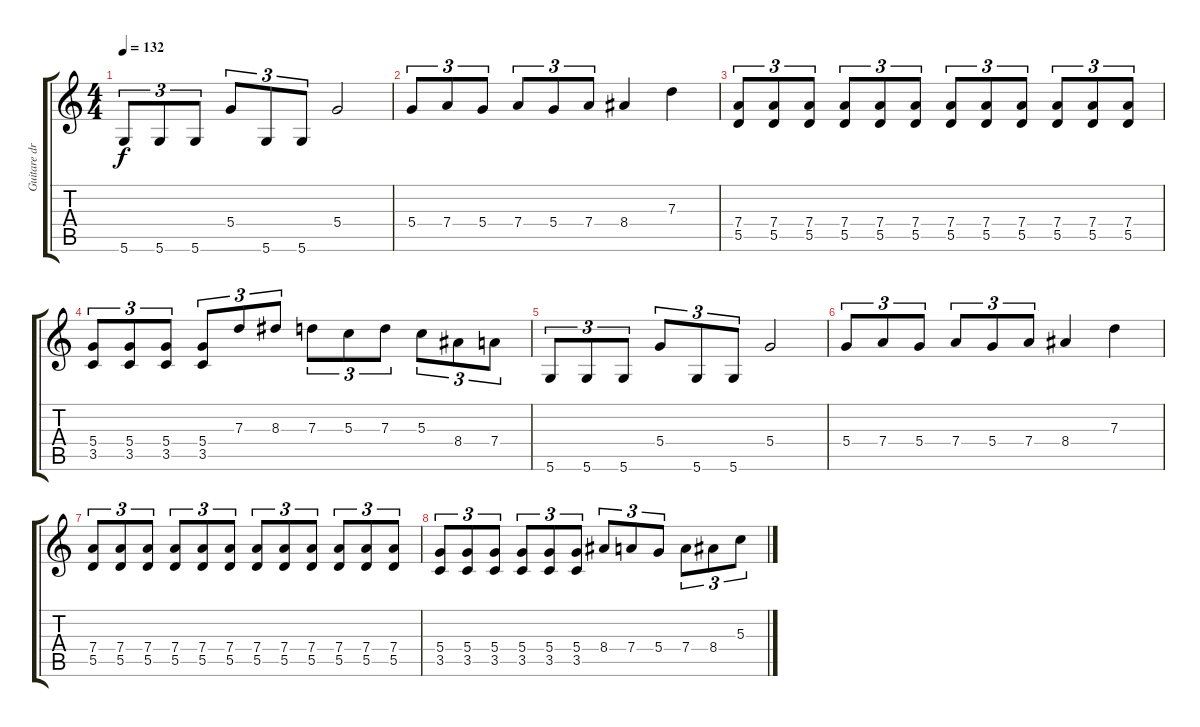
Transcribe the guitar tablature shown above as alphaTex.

\track ("Guitare droite" "Guitare dr") {instrument distortionguitar}
\staff {score tabs}
\tuning (E4 B3 G3 D3 A2 D2) {hide}
\ts (4 4)
\tempo 132
\clef g2
\ks c
5.6.8{tu (3 2) dy f} 5.6.8{tu (3 2)} 5.6.8{tu (3 2)} 5.4.8{tu (3 2)} 5.6.8{tu (3 2)} 5.6.8{tu (3 2)} 5.4.2 |
5.4.8{tu (3 2)} 7.4.8{tu (3 2)} 5.4.8{tu (3 2)} 7.4.8{tu (3 2)} 5.4.8{tu (3 2)} 7.4.8{tu (3 2)} 8.4.4 7.3.4 |
(7.4 5.5).8{tu (3 2)} (7.4 5.5).8{tu (3 2)} (7.4 5.5).8{tu (3 2)} (7.4 5.5).8{tu (3 2)} (7.4 5.5).8{tu (3 2)} (7.4 5.5).8{tu (3 2)} (7.4 5.5).8{tu (3 2)} (7.4 5.5).8{tu (3 2)} (7.4 5.5).8{tu (3 2)} (7.4 5.5).8{tu (3 2)} (7.4 5.5).8{tu (3 2)} (7.4 5.5).8{tu (3 2)} |
(5.4 3.5).8{tu (3 2)} (5.4 3.5).8{tu (3 2)} (5.4 3.5).8{tu (3 2)} (5.4 3.5).8{tu (3 2)} 7.3.8{tu (3 2)} 8.3.8{tu (3 2)} 7.3.8{tu (3 2)} 5.3.8{tu (3 2)} 7.3.8{tu (3 2)} 5.3.8{tu (3 2)} 8.4.8{tu (3 2)} 7.4.8{tu (3 2)} |
5.6.8{tu (3 2)} 5.6.8{tu (3 2)} 5.6.8{tu (3 2)} 5.4.8{tu (3 2)} 5.6.8{tu (3 2)} 5.6.8{tu (3 2)} 5.4.2 |
5.4.8{tu (3 2)} 7.4.8{tu (3 2)} 5.4.8{tu (3 2)} 7.4.8{tu (3 2)} 5.4.8{tu (3 2)} 7.4.8{tu (3 2)} 8.4.4 7.3.4 |
(7.4 5.5).8{tu (3 2)} (7.4 5.5).8{tu (3 2)} (7.4 5.5).8{tu (3 2)} (7.4 5.5).8{tu (3 2)} (7.4 5.5).8{tu (3 2)} (7.4 5.5).8{tu (3 2)} (7.4 5.5).8{tu (3 2)} (7.4 5.5).8{tu (3 2)} (7.4 5.5).8{tu (3 2)} (7.4 5.5).8{tu (3 2)} (7.4 5.5).8{tu (3 2)} (7.4 5.5).8{tu (3 2)} |
(5.4 3.5).8{tu (3 2)} (5.4 3.5).8{tu (3 2)} (5.4 3.5).8{tu (3 2)} (5.4 3.5).8{tu (3 2)} (5.4 3.5).8{tu (3 2)} (5.4 3.5).8{tu (3 2)} 8.4.8{tu (3 2)} 7.4.8{tu (3 2)} 5.4.8{tu (3 2)} 7.4.8{tu (3 2)} 8.4.8{tu (3 2)} 5.3.8{tu (3 2)}
